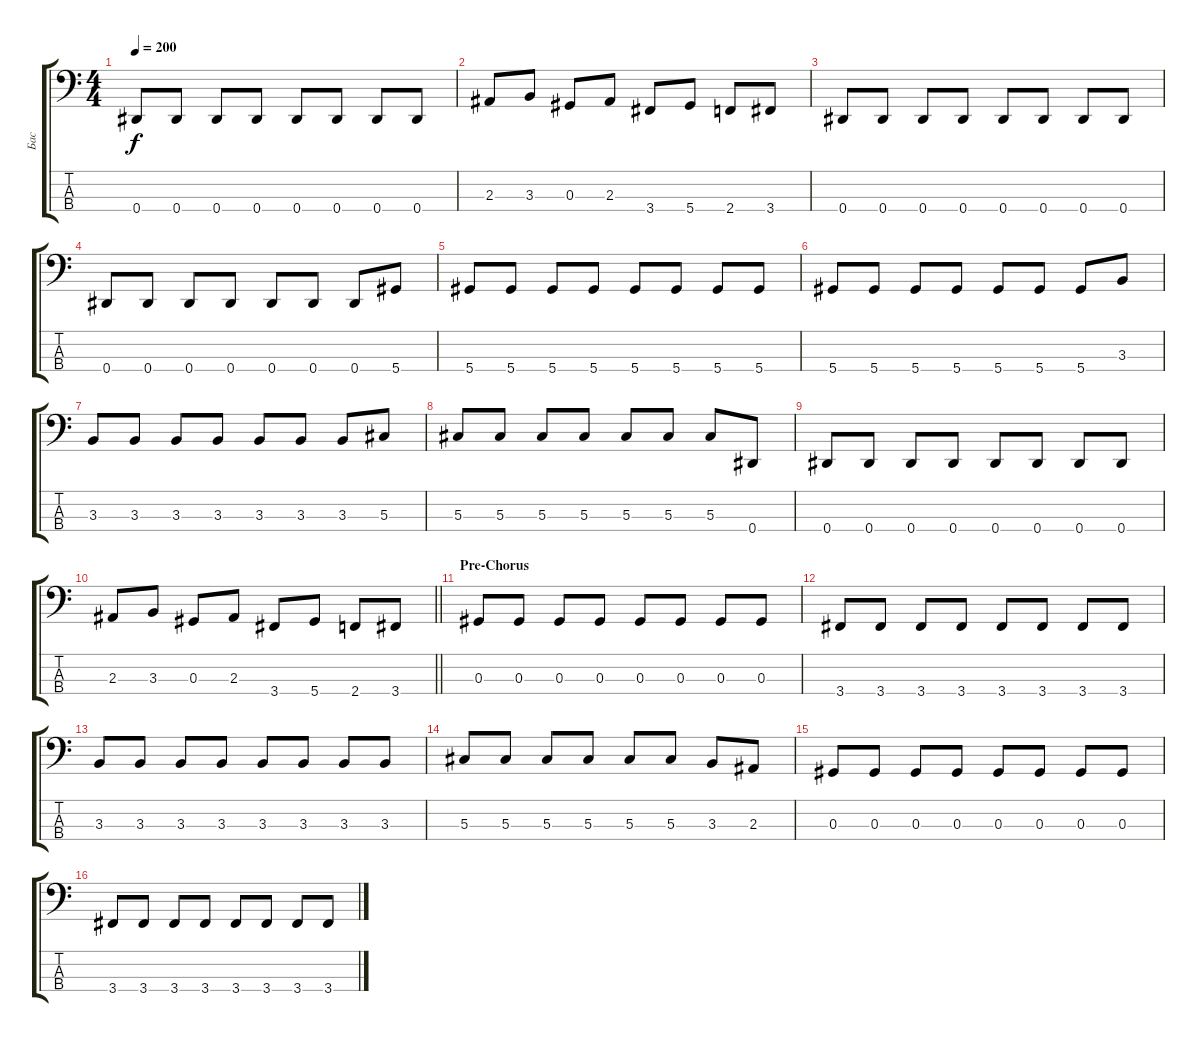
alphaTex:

\track ("Бас" "Бас") {instrument electricbassfinger}
\staff {score tabs}
\tuning (Gb2 Db2 Ab1 Eb1) {hide}
\ts (4 4)
\tempo 200
\clef f4
\ks c
0.4.8{dy f} 0.4.8 0.4.8 0.4.8 0.4.8 0.4.8 0.4.8 0.4.8 |
2.3.8 3.3.8 0.3.8 2.3.8 3.4.8 5.4.8 2.4.8 3.4.8 |
0.4.8 0.4.8 0.4.8 0.4.8 0.4.8 0.4.8 0.4.8 0.4.8 |
0.4.8 0.4.8 0.4.8 0.4.8 0.4.8 0.4.8 0.4.8 5.4.8 |
5.4.8 5.4.8 5.4.8 5.4.8 5.4.8 5.4.8 5.4.8 5.4.8 |
5.4.8 5.4.8 5.4.8 5.4.8 5.4.8 5.4.8 5.4.8 3.3.8 |
3.3.8 3.3.8 3.3.8 3.3.8 3.3.8 3.3.8 3.3.8 5.3.8 |
5.3.8 5.3.8 5.3.8 5.3.8 5.3.8 5.3.8 5.3.8 0.4.8 |
0.4.8 0.4.8 0.4.8 0.4.8 0.4.8 0.4.8 0.4.8 0.4.8 |
\barLineRight lightlight
2.3.8 3.3.8 0.3.8 2.3.8 3.4.8 5.4.8 2.4.8 3.4.8 |
\section ("" "Pre-Chorus")
0.3.8 0.3.8 0.3.8 0.3.8 0.3.8 0.3.8 0.3.8 0.3.8 |
3.4.8 3.4.8 3.4.8 3.4.8 3.4.8 3.4.8 3.4.8 3.4.8 |
3.3.8 3.3.8 3.3.8 3.3.8 3.3.8 3.3.8 3.3.8 3.3.8 |
5.3.8 5.3.8 5.3.8 5.3.8 5.3.8 5.3.8 3.3.8 2.3.8 |
0.3.8 0.3.8 0.3.8 0.3.8 0.3.8 0.3.8 0.3.8 0.3.8 |
3.4.8 3.4.8 3.4.8 3.4.8 3.4.8 3.4.8 3.4.8 3.4.8
